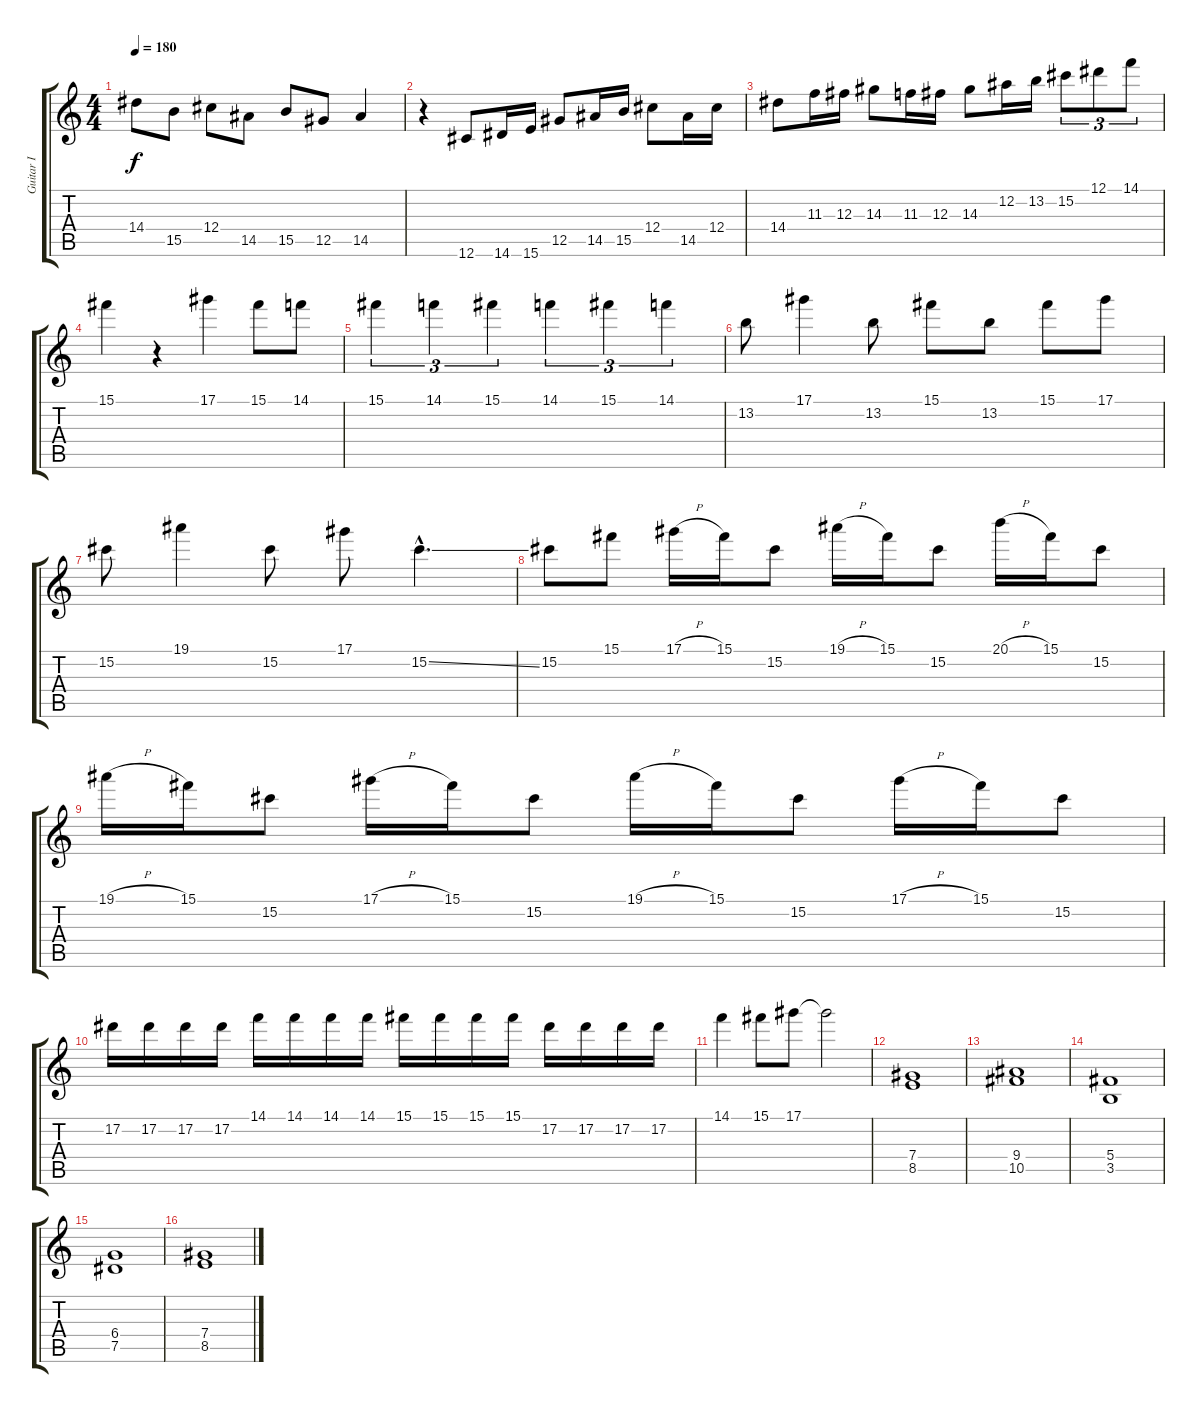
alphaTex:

\track ("Guitar I" "Guitar I") {instrument distortionguitar}
\staff {score tabs}
\tuning (Eb4 Bb3 Gb3 Db3 Ab2 Db2) {hide}
\ts (4 4)
\tempo 180
\clef g2
\ks c
14.4.8{dy f} 15.5.8 12.4.8 14.5.8 15.5.8 12.5.8 14.5.4 |
r.4 12.6.8 14.6.16 15.6.16 12.5.8 14.5.16 15.5.16 12.4.8 14.5.16 12.4.16 |
14.4.8 11.3.16 12.3.16 14.3.8 11.3.16 12.3.16 14.3.8 12.2.16 13.2.16 15.2.8{tu (3 2)} 12.1.8{tu (3 2)} 14.1.8{tu (3 2)} |
15.1.4 r.4 17.1.4 15.1.8 14.1.8 |
15.1.4{tu (3 2)} 14.1.4{tu (3 2)} 15.1.4{tu (3 2)} 14.1.4{tu (3 2)} 15.1.4{tu (3 2)} 14.1.4{tu (3 2)} |
13.2.8 17.1.4 13.2.8 15.1.8 13.2.8 15.1.8 17.1.8 |
15.2.8 19.1.4 15.2.8 17.1.8 15.2{ss hac}.4{d} |
15.2.8 15.1.8 17.1{h}.16 15.1.16 15.2.8 19.1{h}.16 15.1.16 15.2.8 20.1{h}.16 15.1.16 15.2.8 |
19.1{h}.16 15.1.16 15.2.8 17.1{h}.16 15.1.16 15.2.8 19.1{h}.16 15.1.16 15.2.8 17.1{h}.16 15.1.16 15.2.8 |
17.2.16 17.2.16 17.2.16 17.2.16 14.1.16 14.1.16 14.1.16 14.1.16 15.1.16 15.1.16 15.1.16 15.1.16 17.2.16 17.2.16 17.2.16 17.2.16 |
14.1.4 15.1.8 17.1.8 17.1{t}.2 |
(7.4 8.5).1 |
(9.4 10.5).1 |
(5.4 3.5).1 |
(6.4 7.5).1 |
(7.4 8.5).1
